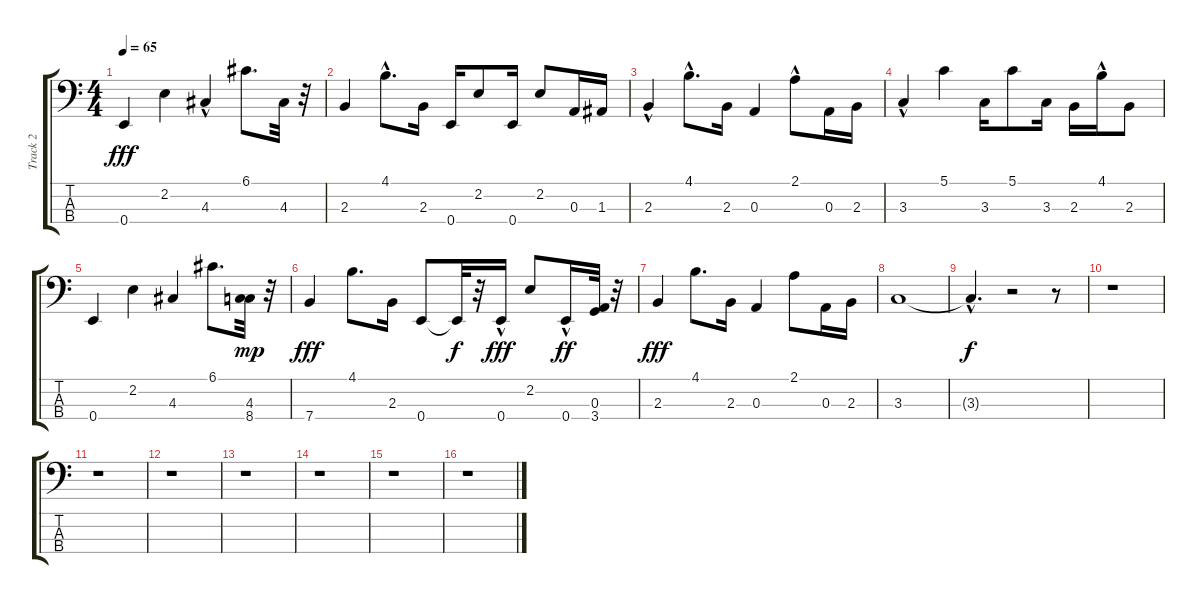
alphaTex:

\track ("Track 2" "Track 2") {instrument electricbassfinger}
\staff {score tabs}
\tuning (G2 D2 A1 E1) {hide}
\ts (4 4)
\tempo 65
\clef f4
\ks c
0.4.4{dy fff} 2.2.4 4.3{hac}.4 6.1.8{d} 4.3.32 r.32 |
2.3.4 4.1{hac}.8{d} 2.3.16 0.4.16 2.2.8 0.4.16 2.2.8 0.3.16 1.3.16 |
2.3{hac}.4 4.1{hac}.8{d} 2.3.16 0.3.4 2.1{hac}.8 0.3.16 2.3.16 |
3.3{hac}.4 5.1.4 3.3.16 5.1.8 3.3.16 2.3.16 4.1{hac}.16 2.3.8 |
0.4.4 2.2.4 4.3.4 6.1.8{d} (4.3 8.4).32{dy mp} r.32 |
7.4.4{dy fff} 4.1.8{d} 2.3.16 0.4.8 0.4{t}.32{dy f} r.32 0.4{hac}.16{dy fff} 2.2.8 0.4{hac}.16{dy ff} (0.3 3.4).32 r.32 |
2.3.4{dy fff} 4.1.8{d} 2.3.16 0.3.4 2.1.8 0.3.16 2.3.16 |
3.3.1 |
3.3{hac t}.4{d dy f} r.2 r.8 |
r.1 |
r.1 |
r.1 |
r.1 |
r.1 |
r.1 |
r.1
